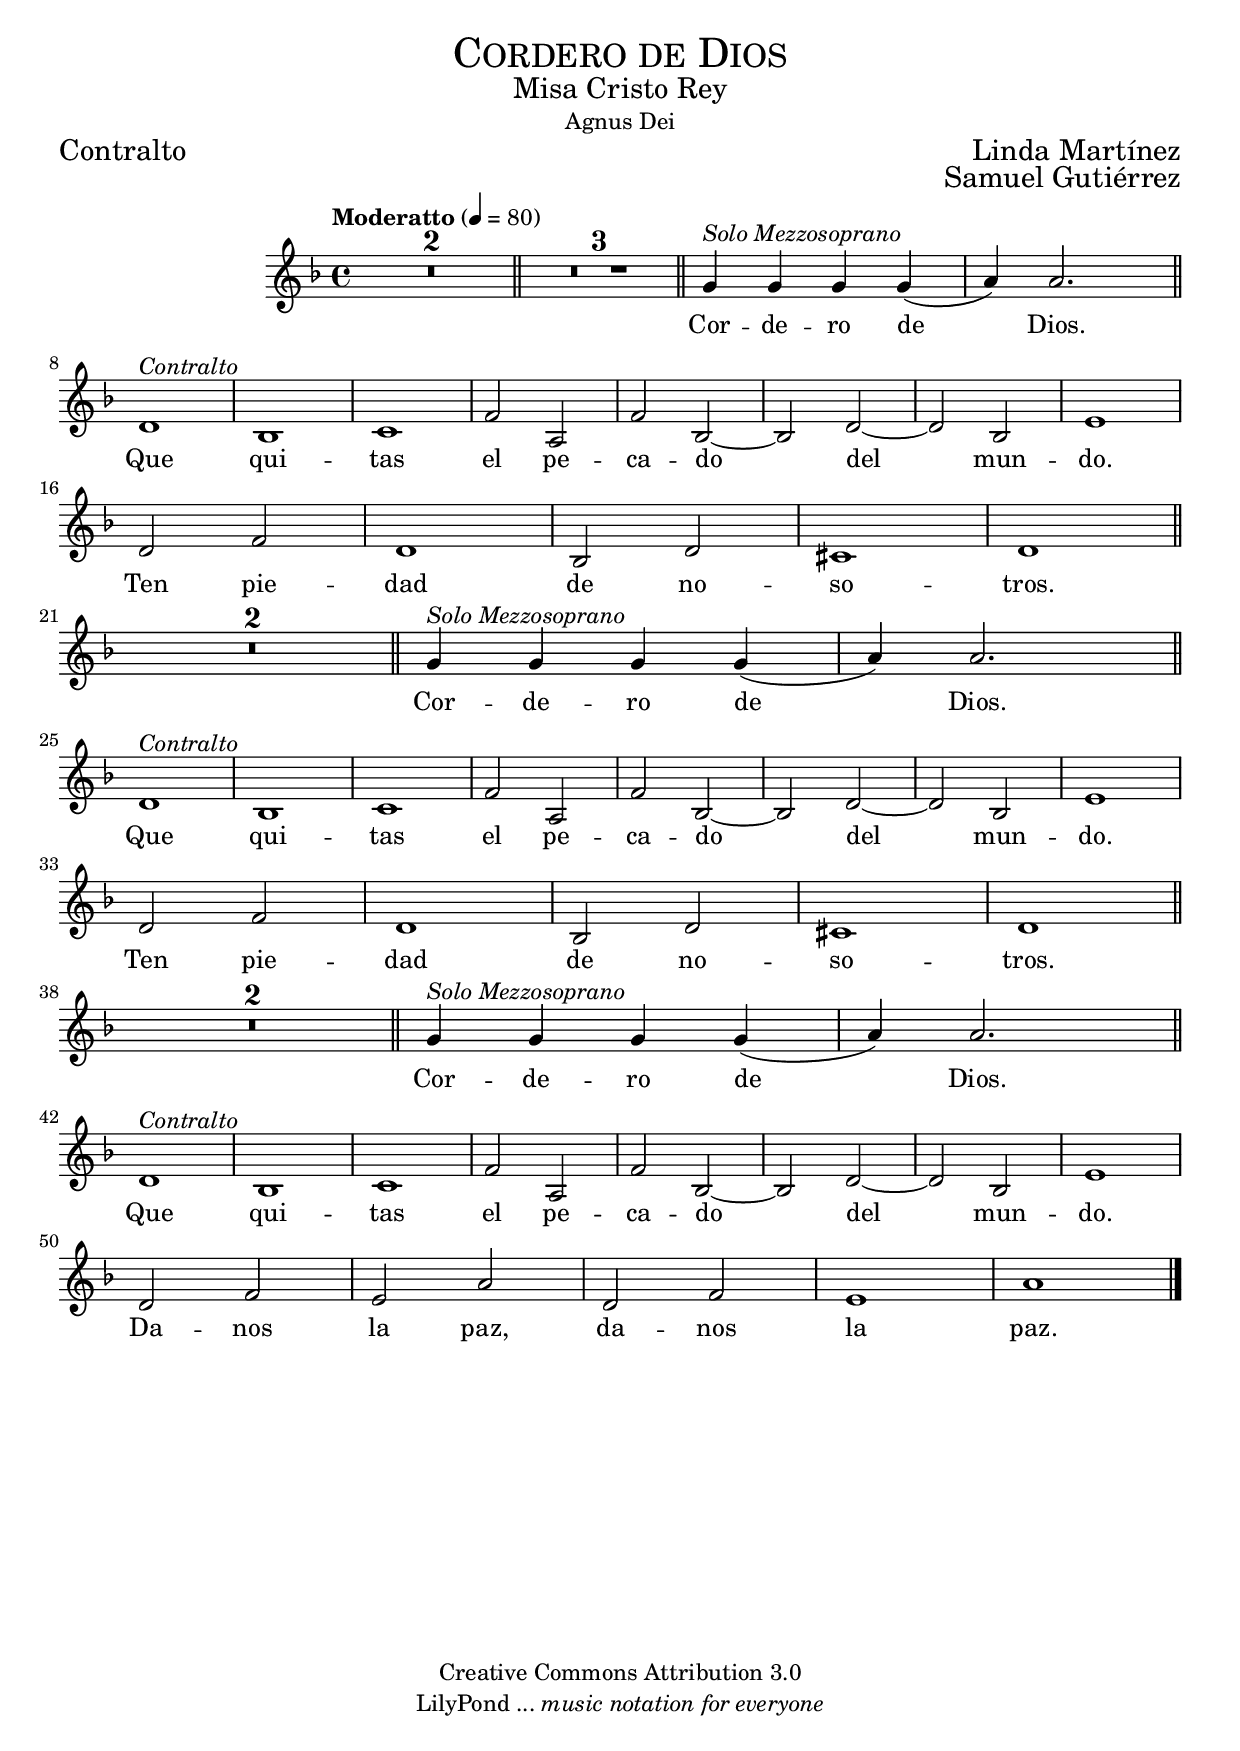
% ****************************************************************
%	Señor ten piedad v3 - Renaissance way melody
%   Text and music with accompaniment by serachsam
% ****************************************************************
\language "espanol"
\version "2.23.2"

% --- Global parameters
particle = 1
jump = \break

% --- Includes
\include "global.ily"
\include "alto.ily"

% --- Global size
% #(set-global-staff-size 20)

% --- Header
\markup { \fill-line { \center-column { \fontsize #5 \smallCaps "Cordero de Dios" \fontsize #2 "Misa Cristo Rey" "Agnus Dei" } } }
\markup { \fill-line { \fontsize #2 "Contralto" \center-column { \fontsize #2 "Linda Martínez" } } }
\markup { \fill-line { " " \center-column { \fontsize #2 "Samuel Gutiérrez" } } }
\header {
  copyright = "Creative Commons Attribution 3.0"
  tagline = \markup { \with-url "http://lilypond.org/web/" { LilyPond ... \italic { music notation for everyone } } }
  breakbefore = ##t
}

% --- Music

% --- Harmonie

\score {
  <<
    \new Voice = "alto" <<
      \set Staff.midiInstrument = #"choir aahs"
      \set Staff.midiMaximumVolume = #1.5
      \global \alto_music
    >>
    \new Lyrics = "alto"
    \context Lyrics = "alto" \lyricsto "alto" \alto_lyrics
  >>
  \midi { }
  \layout { }
}

% --- Paper
\paper{
  #(set-default-paper-size "letter")
  indent=3.5\cm
  page-breaking = #ly:page-turn-breaking
}
